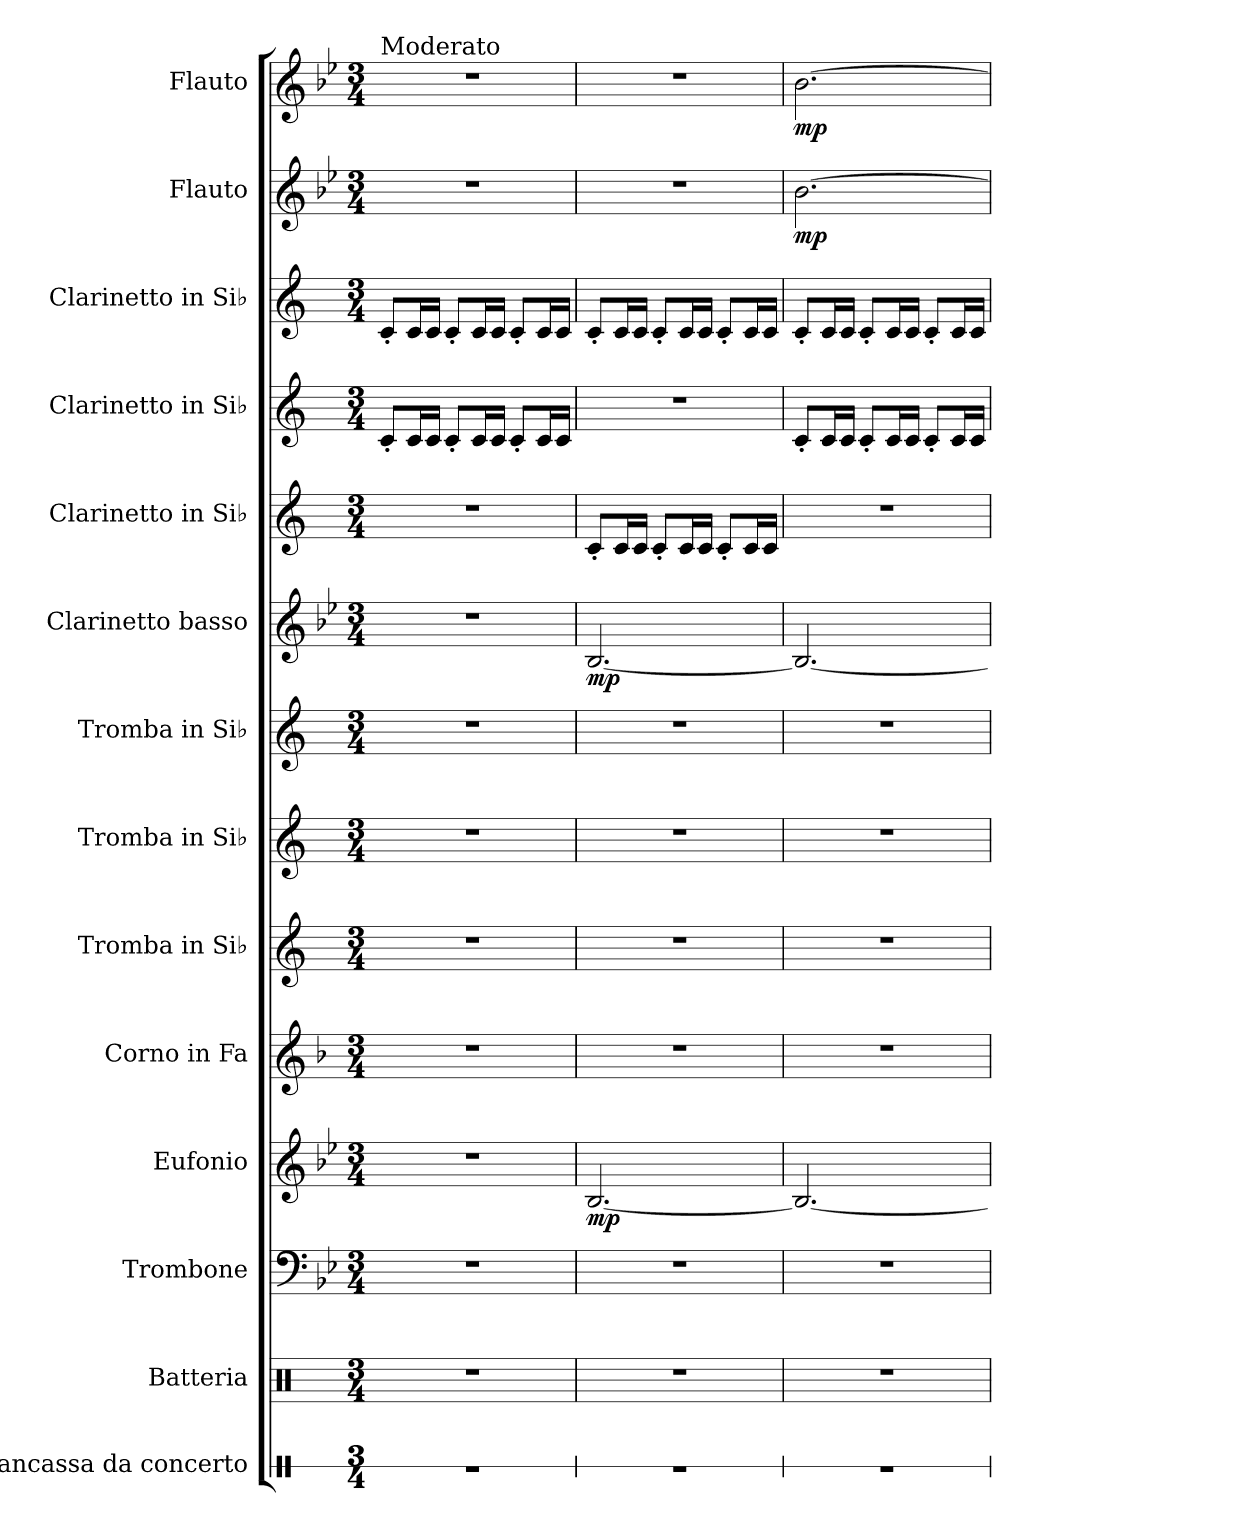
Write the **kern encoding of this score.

**kern	**kern	**kern	**kern	**dynam	**kern	**kern	**kern	**kern	**kern	**dynam	**kern	**kern	**kern	**kern	**dynam	**kern	**dynam
*part14	*part13	*part12	*part11	*part11	*part10	*part9	*part8	*part7	*part6	*part6	*part5	*part4	*part3	*part2	*part2	*part1	*part1
*staff14	*staff13	*staff12	*staff11	*staff11	*staff10	*staff9	*staff8	*staff7	*staff6	*staff6	*staff5	*staff4	*staff3	*staff2	*staff2	*staff1	*staff1
*I"Grancassa da concerto	*I"Batteria	*I"Trombone	*I"Eufonio	*	*I"Corno in Fa	*I"Tromba in Si♭	*I"Tromba in Si♭	*I"Tromba in Si♭	*I"Clarinetto basso	*	*I"Clarinetto in Si♭	*I"Clarinetto in Si♭	*I"Clarinetto in Si♭	*I"Flauto	*	*I"Flauto	*
*I'Gr. conc.	*I'Batt.	*I'Trb.	*I'Euf.	*	*I'Cor. Fa	*I'Tr. Si♭	*I'Tr. Si♭	*I'Tr. Si♭	*I'Cl. b.	*	*I'Cl. Si♭	*I'Cl. Si♭	*I'Cl. Si♭	*I'Fl.	*	*I'Fl.	*
*stria1	*	*	*	*	*	*	*	*	*	*	*	*	*	*	*	*	*
*clefX	*clefX	*clefF4	*clefG2	*	*clefG2	*clefG2	*clefG2	*clefG2	*clefG2	*	*clefG2	*clefG2	*clefG2	*clefG2	*	*clefG2	*
*	*	*	*ITrd8c14	*	*ITrd4c7	*ITrd1c2	*ITrd1c2	*ITrd1c2	*ITrd8c14	*	*ITrd1c2	*ITrd1c2	*ITrd1c2	*	*	*	*
*k[]	*k[]	*k[b-e-]	*k[b-e-]	*	*k[b-e-]	*k[b-e-]	*k[b-e-]	*k[b-e-]	*k[b-e-]	*	*k[b-e-]	*k[b-e-]	*k[b-e-]	*k[b-e-]	*	*k[b-e-]	*
*M3/4	*M3/4	*M3/4	*M3/4	*	*M3/4	*M3/4	*M3/4	*M3/4	*M3/4	*	*M3/4	*M3/4	*M3/4	*M3/4	*	*M3/4	*
*MM100	*MM100	*MM100	*MM100	*	*MM100	*MM100	*MM100	*MM100	*MM100	*	*MM100	*MM100	*MM100	*MM100	*	*MM100	*
=1	=1	=1	=1	=1	=1	=1	=1	=1	=1	=1	=1	=1	=1	=1	=1	=1	=1
!	!	!	!	!	!	!	!	!	!	!	!	!	!	!	!	!LO:TX:a:t=Moderato	!
2.r	2.r	2.r	2.r	.	2.r	2.r	2.r	2.r	2.r	.	2.r	8B-'/L	8B-'/L	2.r	.	2.r	.
.	.	.	.	.	.	.	.	.	.	.	.	16B-/L	16B-/L	.	.	.	.
.	.	.	.	.	.	.	.	.	.	.	.	16B-/JJ	16B-/JJ	.	.	.	.
.	.	.	.	.	.	.	.	.	.	.	.	8B-'/L	8B-'/L	.	.	.	.
.	.	.	.	.	.	.	.	.	.	.	.	16B-/L	16B-/L	.	.	.	.
.	.	.	.	.	.	.	.	.	.	.	.	16B-/JJ	16B-/JJ	.	.	.	.
.	.	.	.	.	.	.	.	.	.	.	.	8B-'/L	8B-'/L	.	.	.	.
.	.	.	.	.	.	.	.	.	.	.	.	16B-/L	16B-/L	.	.	.	.
.	.	.	.	.	.	.	.	.	.	.	.	16B-/JJ	16B-/JJ	.	.	.	.
=2	=2	=2	=2	=2	=2	=2	=2	=2	=2	=2	=2	=2	=2	=2	=2	=2	=2
!	!	!	!	!LO:DY:b	!	!	!	!	!	!LO:DY:b	!	!	!	!	!	!	!
2.r	2.r	2.r	[2.BB-/	mp	2.r	2.r	2.r	2.r	[2.BB-/	mp	8B-'/L	2.r	8B-'/L	2.r	.	2.r	.
.	.	.	.	.	.	.	.	.	.	.	16B-/L	.	16B-/L	.	.	.	.
.	.	.	.	.	.	.	.	.	.	.	16B-/JJ	.	16B-/JJ	.	.	.	.
.	.	.	.	.	.	.	.	.	.	.	8B-'/L	.	8B-'/L	.	.	.	.
.	.	.	.	.	.	.	.	.	.	.	16B-/L	.	16B-/L	.	.	.	.
.	.	.	.	.	.	.	.	.	.	.	16B-/JJ	.	16B-/JJ	.	.	.	.
.	.	.	.	.	.	.	.	.	.	.	8B-'/L	.	8B-'/L	.	.	.	.
.	.	.	.	.	.	.	.	.	.	.	16B-/L	.	16B-/L	.	.	.	.
.	.	.	.	.	.	.	.	.	.	.	16B-/JJ	.	16B-/JJ	.	.	.	.
=3	=3	=3	=3	=3	=3	=3	=3	=3	=3	=3	=3	=3	=3	=3	=3	=3	=3
!	!	!	!	!	!	!	!	!	!	!	!	!	!	!	!LO:DY:b	!	!LO:DY:b
2.r	2.r	2.r	2.BB-/_	.	2.r	2.r	2.r	2.r	2.BB-/_	.	2.r	8B-'/L	8B-'/L	[2.b-\	mp	[2.b-\	mp
.	.	.	.	.	.	.	.	.	.	.	.	16B-/L	16B-/L	.	.	.	.
.	.	.	.	.	.	.	.	.	.	.	.	16B-/JJ	16B-/JJ	.	.	.	.
.	.	.	.	.	.	.	.	.	.	.	.	8B-'/L	8B-'/L	.	.	.	.
.	.	.	.	.	.	.	.	.	.	.	.	16B-/L	16B-/L	.	.	.	.
.	.	.	.	.	.	.	.	.	.	.	.	16B-/JJ	16B-/JJ	.	.	.	.
.	.	.	.	.	.	.	.	.	.	.	.	8B-'/L	8B-'/L	.	.	.	.
.	.	.	.	.	.	.	.	.	.	.	.	16B-/L	16B-/L	.	.	.	.
.	.	.	.	.	.	.	.	.	.	.	.	16B-/JJ	16B-/JJ	.	.	.	.
=	=	=	=	=	=	=	=	=	=	=	=	=	=	=	=	=	=
*-	*-	*-	*-	*-	*-	*-	*-	*-	*-	*-	*-	*-	*-	*-	*-	*-	*-
